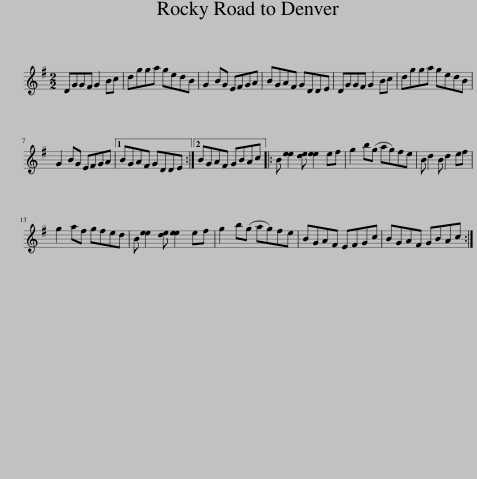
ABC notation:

X:1
L:1/8
M:2/2
I:linebreak $
K:G
V:1 treble
V:1
 DGGF G2 Bc | dgga gedB | G2 BG EFGA | BGAF GDDE | DGGF G2 Bc | %5
 dgga gedB |$ G2 BG EFGA |1 BGAF GDDE :|2 BGAF GBAc |: B [ee]2 [de] [ee]2 ef | %10
 g2 b(g ag)fe | B d2 B d2 ef |$ g2 af gfed | B [ee]2 [de] [ee]2 ef | g2 b(g ag)fe | %15
 BGAF EFGc | BGAF GBAc :| %17
